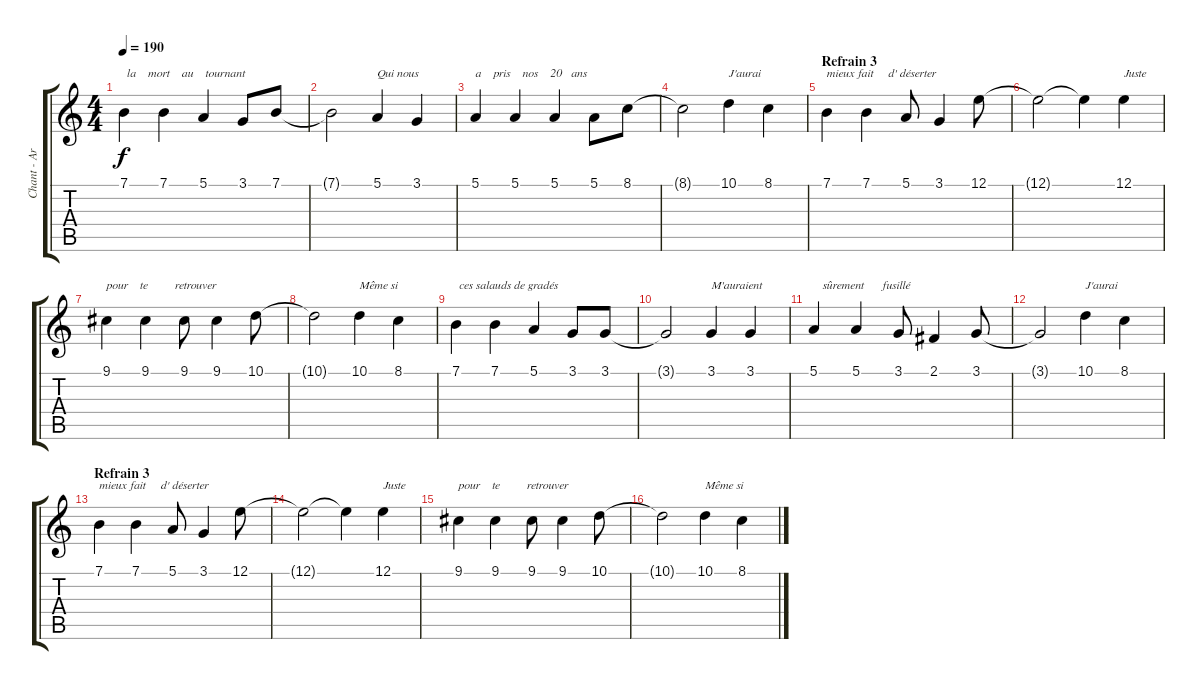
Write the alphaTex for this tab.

\track ("Chant - Arnaud" "Chant - Ar") {instrument sopranosax}
\staff {score tabs}
\tuning (E4 B3 G3 D3 A2 E2) {hide}
\ts (4 4)
\tempo 190
\clef g2
\ks c
7.1.4{txt " la    mort    au    tournant " dy f} 7.1.4 5.1.4 3.1.8 7.1.8 |
7.1{t}.2 5.1.4{txt "Qui nous "} 3.1.4 |
5.1.4{txt "a    pris    nos    20   ans"} 5.1.4 5.1.4 5.1.8 8.1.8 |
8.1{t}.2 10.1.4{txt "J'aurai "} 8.1.4 |
\section ("" "Refrain 3")
7.1.4{txt "mieux fait     d' déserter"} 7.1.4 5.1.8 3.1.4 12.1.8 |
12.1{t}.2 12.1{t}.4 12.1.4{txt "Juste "} |
9.1.4{txt "pour    te         retrouver "} 9.1.4 9.1.8 9.1.4 10.1.8 |
10.1{t}.2 10.1.4{txt "Même si"} 8.1.4 |
7.1.4{txt " ces salauds de gradés "} 7.1.4 5.1.4 3.1.8 3.1.8 |
3.1{t}.2 3.1.4{txt "M'auraient"} 3.1.4 |
5.1.4{txt "   sûrement      fusillé "} 5.1.4 3.1.8 2.1.4 3.1.8 |
3.1{t}.2 10.1.4{txt "J'aurai "} 8.1.4 |
\section ("" "Refrain 3")
7.1.4{txt "mieux fait     d' déserter"} 7.1.4 5.1.8 3.1.4 12.1.8 |
12.1{t}.2 12.1{t}.4 12.1.4{txt "Juste "} |
9.1.4{txt "pour    te         retrouver "} 9.1.4 9.1.8 9.1.4 10.1.8 |
10.1{t}.2 10.1.4{txt "Même si"} 8.1.4
